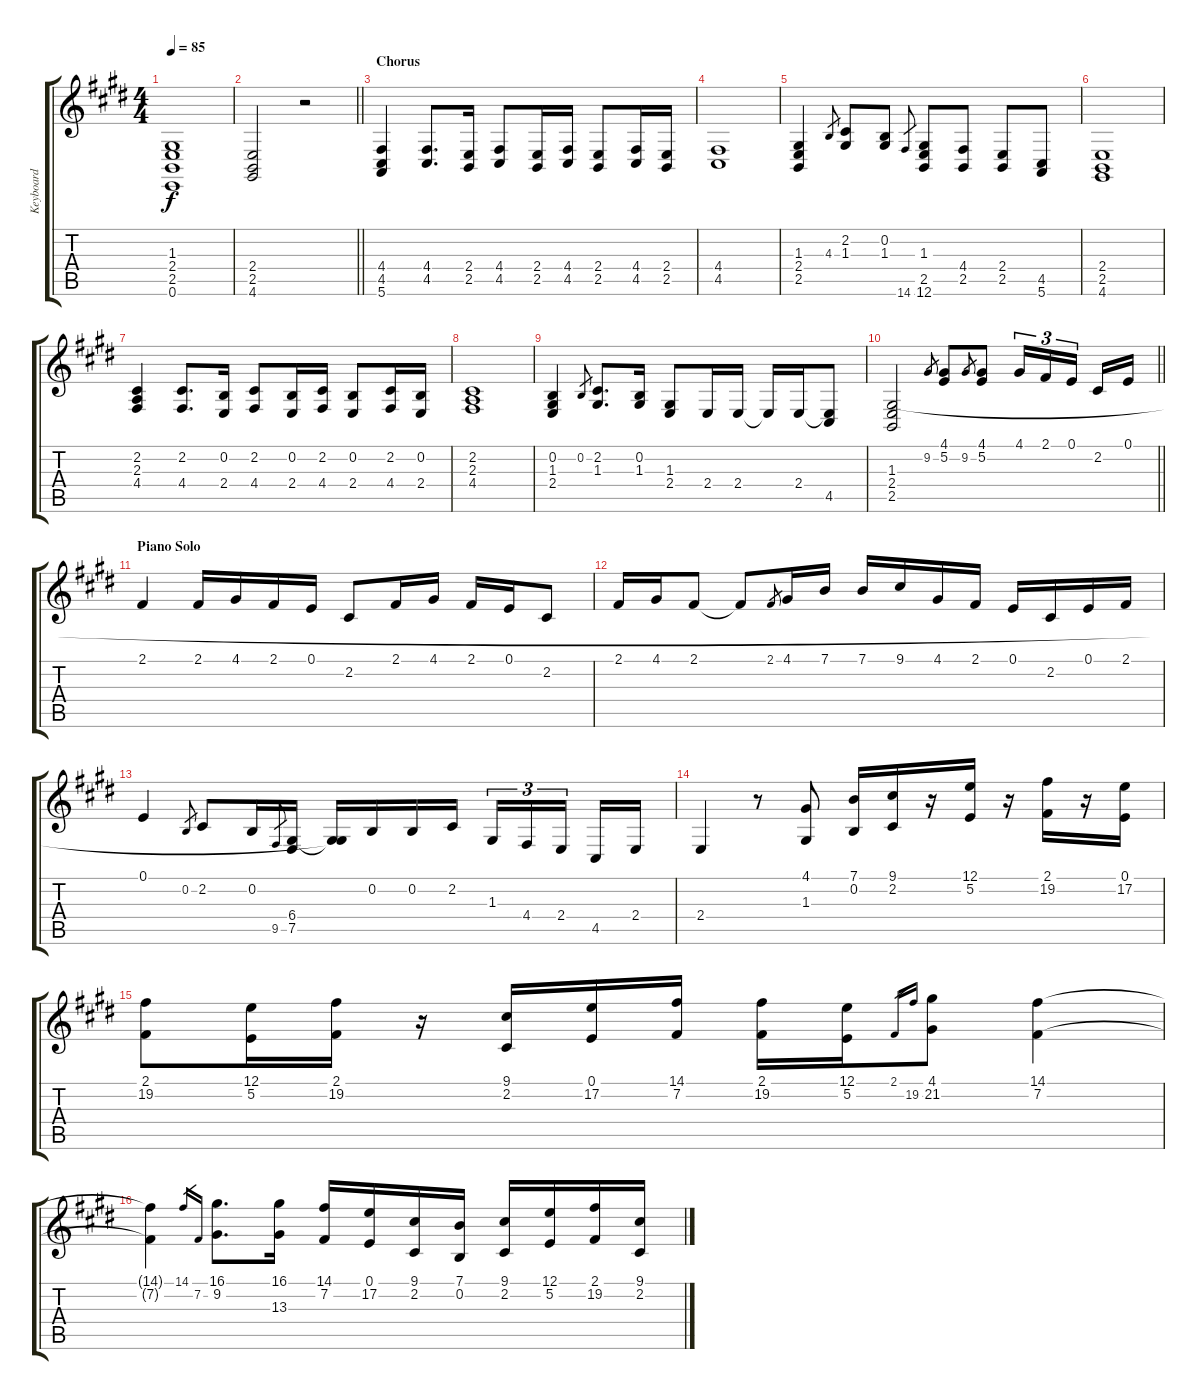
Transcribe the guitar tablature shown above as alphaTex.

\track ("Keyboard" "Keyboard") {instrument electricpiano2}
\staff {score tabs}
\tuning (E4 B3 G3 D3 A2 E2) {hide}
\ts (4 4)
\tempo 85
\clef g2
\ks e
(1.3 2.4 2.5 0.6).1{dy f} |
\barLineRight lightlight
(2.4 2.5 4.6).2 r.2 |
\section ("" "Chorus")
(4.4 4.5 5.6).4 (4.4 4.5).8{d} (2.4 2.5).16 (4.4 4.5).8 (2.4 2.5).16 (4.4 4.5).16 (2.4 2.5).8 (4.4 4.5).16 (2.4 2.5).16 |
(4.4 4.5).1 |
(1.3 2.4 2.5).4 4.3.8{gr} (2.2 1.3).8 (0.2 1.3).8 14.6.8{gr} (1.3 2.5 12.6).8 (4.4 2.5).8 (2.4 2.5).8 (4.5 5.6).8 |
(2.4 2.5 4.6).1 |
(2.2 2.3 4.4).4 (2.2 4.4).8{d} (0.2 2.4).16 (2.2 4.4).8 (0.2 2.4).16 (2.2 4.4).16 (0.2 2.4).8 (2.2 4.4).16 (0.2 2.4).16 |
(2.2 2.3 4.4).1 |
(0.2 1.3 2.4).4 0.2.8{gr} (2.2 1.3).8{d} (0.2 1.3).16 (1.3 2.4).8 2.4.16 2.4.16 2.4{t}.16 2.4.16 (2.4{t} 4.5).8 |
\barLineRight lightlight
(1.3 2.4 2.5).2 9.2.8{gr} (4.1 5.2).8 9.2.8{gr} (4.1 5.2).8 4.1.16{tu (3 2)} 2.1.16{tu (3 2)} 0.1.16{tu (3 2)} 2.2.16 0.1.16 |
\section ("" "Piano Solo")
2.1.4 2.1.16 4.1.16 2.1.16 0.1.16 2.2.8 2.1.16 4.1.16 2.1.16 0.1.16 2.2.8 |
2.1.16 4.1.16 2.1.8 2.1{t}.8 2.1.8{gr} 4.1.16 7.1.16 7.1.16 9.1.16 4.1.16 2.1.16 0.1.16 2.2.16 0.1.16 2.1.16 |
0.1.4 0.2.8{gr} 2.2.8 0.2.16 9.5.8{gr} (6.4 7.5).16 (1.3{t} 6.4{t}).16 0.2.16 0.2.16 2.2.16 1.3.16{tu (3 2)} 4.4.16{tu (3 2)} 2.4.16{tu (3 2)} 4.5.16 2.4.16 |
2.4.4 r.8 (4.1 1.3).8 (7.1 0.2).16 (9.1 2.2).16 r.16 (12.1 5.2).16 r.16 (2.1 19.2).16 r.16 (0.1 17.2).16 |
(2.1 19.2).8 (12.1 5.2).16 (2.1 19.2).16 r.16 (9.1 2.2).16 (0.1 17.2).16 (14.1 7.2).16 (2.1 19.2).16 (12.1 5.2).16 2.1.16{gr} 19.2.16{gr} (4.1 21.2).8 (14.1 7.2).4 |
(14.1{t} 7.2{t}).4 14.1.16{gr} 7.2.16{gr} (16.1 9.2).8{d} (16.1 13.3).16 (14.1 7.2).16 (0.1 17.2).16 (9.1 2.2).16 (7.1 0.2).16 (9.1 2.2).16 (12.1 5.2).16 (2.1 19.2).16 (9.1 2.2).16
